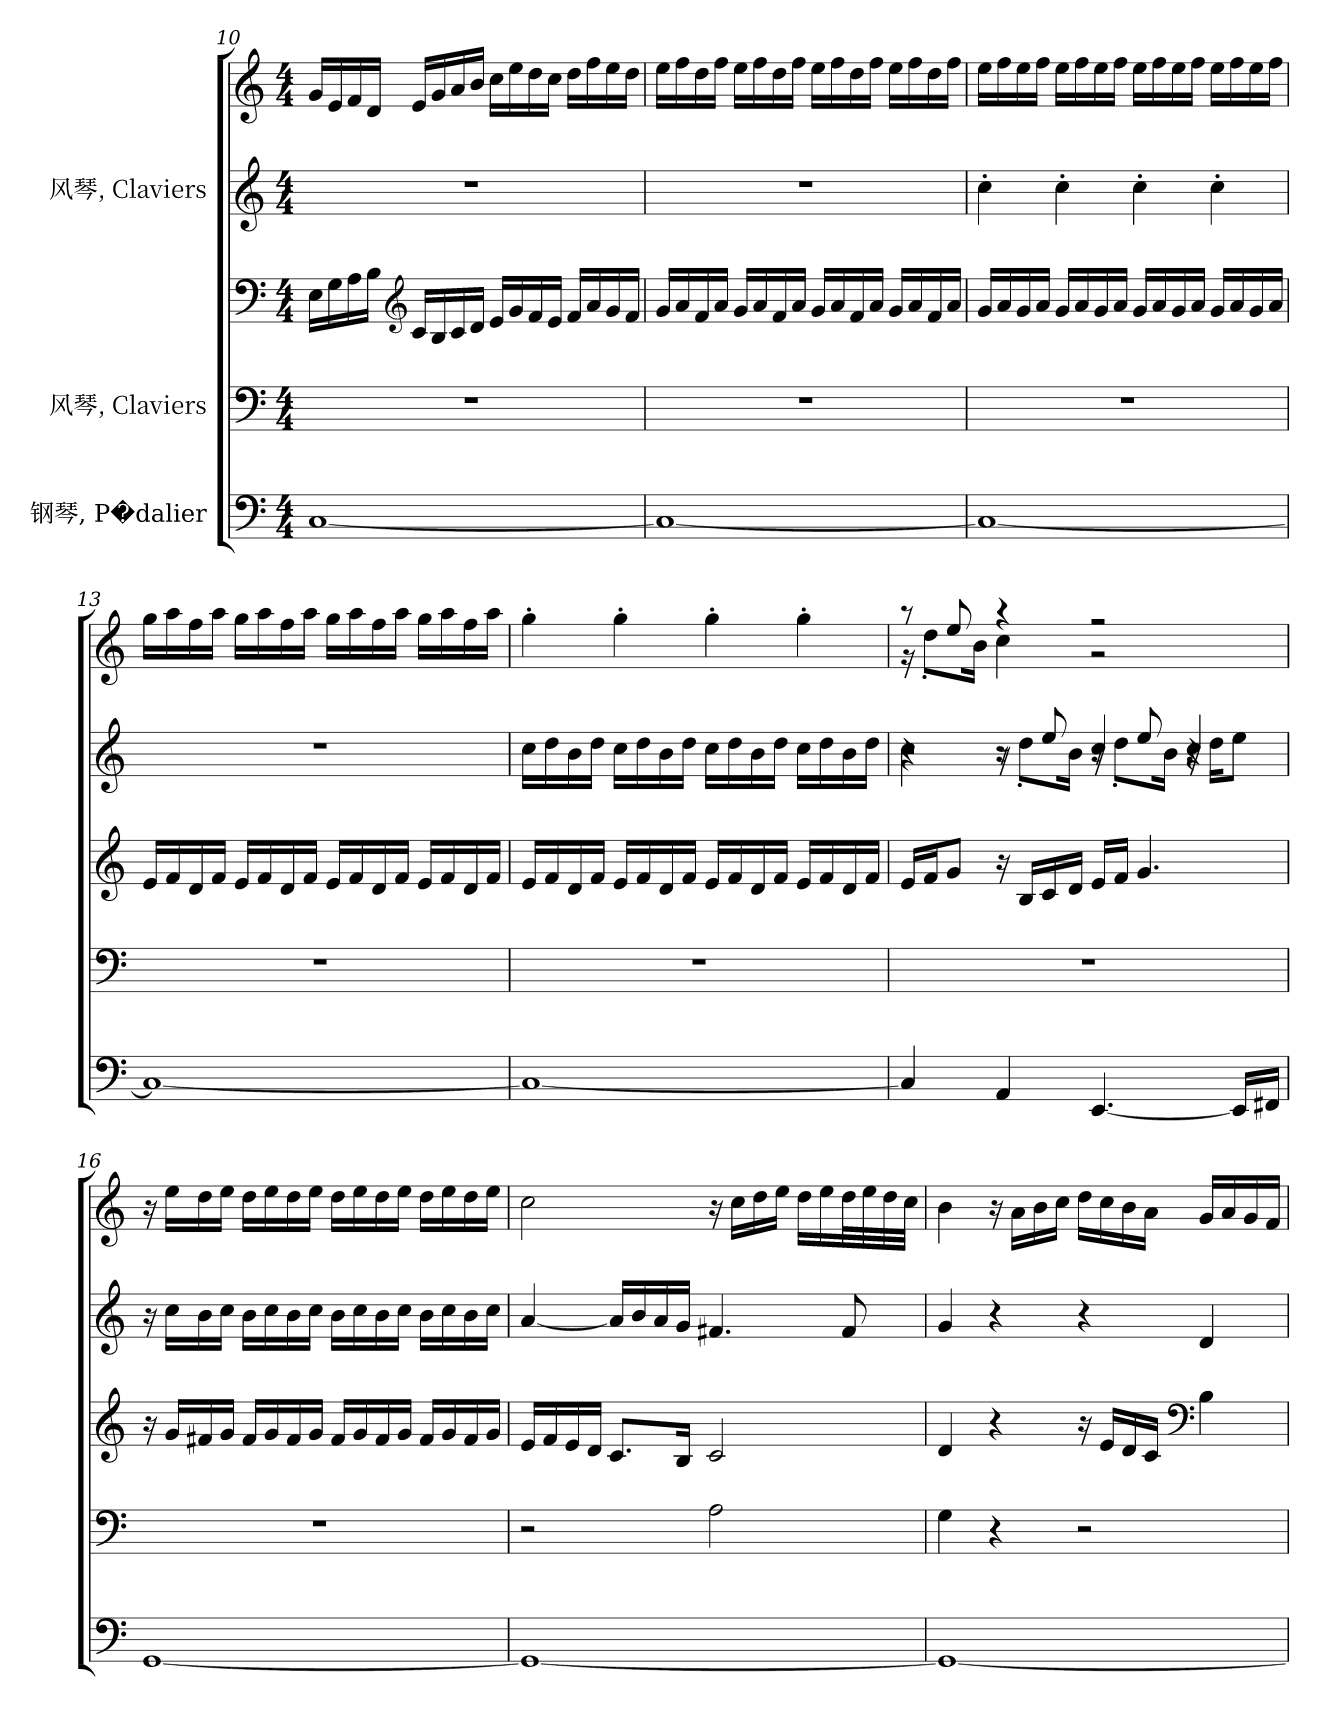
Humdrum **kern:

**kern	**kern	**kern	**kern	**kern
*part3	*part2	*part2	*part1	*part1
*staff5	*staff4	*staff3	*staff2	*staff1
*I"钢琴, P�dalier	*I"风琴, Claviers	*	*I"风琴, Claviers	*
*clefF4	*clefF4	*clefF4	*clefG2	*clefG2
*k[]	*k[]	*k[]	*k[]	*k[]
*M4/4	*M4/4	*M4/4	*M4/4	*M4/4
=10	=10	=10	=10	=10
[1C	1r	16E\LL	1r	16g/LL
.	.	16G\	.	16e/
.	.	16A\	.	16f/
.	.	16B\JJ	.	16d/JJ
*	*	*clefG2	*	*
.	.	16c/LL	.	16e/LL
.	.	16B/	.	16g/
.	.	16c/	.	16a/
.	.	16d/JJ	.	16b/JJ
.	.	16e/LL	.	16cc\LL
.	.	16g/	.	16ee\
.	.	16f/	.	16dd\
.	.	16e/JJ	.	16cc\JJ
.	.	16f/LL	.	16dd\LL
.	.	16a/	.	16ff\
.	.	16g/	.	16ee\
.	.	16f/JJ	.	16dd\JJ
!!LO:LB:g=z
=11	=11	=11	=11	=11
1C_	1r	16g/LL	1r	16ee\LL
.	.	16a/	.	16ff\
.	.	16f/	.	16dd\
.	.	16a/JJ	.	16ff\JJ
.	.	16g/LL	.	16ee\LL
.	.	16a/	.	16ff\
.	.	16f/	.	16dd\
.	.	16a/JJ	.	16ff\JJ
.	.	16g/LL	.	16ee\LL
.	.	16a/	.	16ff\
.	.	16f/	.	16dd\
.	.	16a/JJ	.	16ff\JJ
.	.	16g/LL	.	16ee\LL
.	.	16a/	.	16ff\
.	.	16f/	.	16dd\
.	.	16a/JJ	.	16ff\JJ
=12	=12	=12	=12	=12
1C_	1r	16g/LL	4cc'\	16ee\LL
.	.	16a/	.	16ff\
.	.	16g/	.	16ee\
.	.	16a/JJ	.	16ff\JJ
.	.	16g/LL	4cc'\	16ee\LL
.	.	16a/	.	16ff\
.	.	16g/	.	16ee\
.	.	16a/JJ	.	16ff\JJ
.	.	16g/LL	4cc'\	16ee\LL
.	.	16a/	.	16ff\
.	.	16g/	.	16ee\
.	.	16a/JJ	.	16ff\JJ
.	.	16g/LL	4cc'\	16ee\LL
.	.	16a/	.	16ff\
.	.	16g/	.	16ee\
.	.	16a/JJ	.	16ff\JJ
!!LO:PB:g=z
=13	=13	=13	=13	=13
1C_	1r	16e/LL	1r	16gg\LL
.	.	16f/	.	16aa\
.	.	16d/	.	16ff\
.	.	16f/JJ	.	16aa\JJ
.	.	16e/LL	.	16gg\LL
.	.	16f/	.	16aa\
.	.	16d/	.	16ff\
.	.	16f/JJ	.	16aa\JJ
.	.	16e/LL	.	16gg\LL
.	.	16f/	.	16aa\
.	.	16d/	.	16ff\
.	.	16f/JJ	.	16aa\JJ
.	.	16e/LL	.	16gg\LL
.	.	16f/	.	16aa\
.	.	16d/	.	16ff\
.	.	16f/JJ	.	16aa\JJ
=14	=14	=14	=14	=14
1C_	1r	16e/LL	16cc\LL	4gg'\
.	.	16f/	16dd\	.
.	.	16d/	16b\	.
.	.	16f/JJ	16dd\JJ	.
.	.	16e/LL	16cc\LL	4gg'\
.	.	16f/	16dd\	.
.	.	16d/	16b\	.
.	.	16f/JJ	16dd\JJ	.
.	.	16e/LL	16cc\LL	4gg'\
.	.	16f/	16dd\	.
.	.	16d/	16b\	.
.	.	16f/JJ	16dd\JJ	.
.	.	16e/LL	16cc\LL	4gg'\
.	.	16f/	16dd\	.
.	.	16d/	16b\	.
.	.	16f/JJ	16dd\JJ	.
!!LO:LB:g=z
=15	=15	=15	=15	=15
*	*	*	*^	*^
*	*	*	*	*^	*	*
4C/]	1r	16e/LL	2r	4cc\	4r	8r	16r
.	.	16f/J	.	.	.	.	8dd'\L
.	.	8g/J	.	.	.	8ee/	.
.	.	.	.	.	.	.	16b\Jk
4AA/	.	16r	.	16r	8r	4r	4cc\
.	.	16B/LL	.	8dd'\L	.	.	.
.	.	16c/	.	.	8ee/	.	.
.	.	16d/JJ	.	16b\Jk	.	.	.
[4.EE/	.	16e/LL	8r	16r	4cc/	2r	2r
.	.	16f/JJ	.	8dd'\L	.	.	.
.	.	4.g/	8ee/	.	.	.	.
.	.	.	.	16b\Jk	.	.	.
.	.	.	4r	16r	4cc/	.	.
.	.	.	.	16dd\KL	.	.	.
16EE/LL]	.	.	.	8ee\J	.	.	.
16FF#X/JJ	.	.	.	.	.	.	.
*	*	*	*v	*v	*v	*	*
*	*	*	*	*v	*v
=16	=16	=16	=16	=16
[1GG	1r	16r	16r	16r
.	.	16g/LL	16cc\LL	16ee\LL
.	.	16f#X/	16b\	16dd\
.	.	16g/JJ	16cc\JJ	16ee\JJ
.	.	16f#/LL	16b\LL	16dd\LL
.	.	16g/	16cc\	16ee\
.	.	16f#/	16b\	16dd\
.	.	16g/JJ	16cc\JJ	16ee\JJ
.	.	16f#/LL	16b\LL	16dd\LL
.	.	16g/	16cc\	16ee\
.	.	16f#/	16b\	16dd\
.	.	16g/JJ	16cc\JJ	16ee\JJ
.	.	16f#/LL	16b\LL	16dd\LL
.	.	16g/	16cc\	16ee\
.	.	16f#/	16b\	16dd\
.	.	16g/JJ	16cc\JJ	16ee\JJ
!!LO:PB:g=z
=17	=17	=17	=17	=17
1GG_	2r	16e/LL	[4a/	2cc\
.	.	16f/	.	.
.	.	16e/	.	.
.	.	16d/JJ	.	.
.	.	8.c/L	16a/LL]	.
.	.	.	16b/	.
.	.	.	16a/	.
.	.	16B/Jk	16g/JJ	.
.	2A\	2c/	4.f#X/	16r
.	.	.	.	16cc\LL
.	.	.	.	16dd\
.	.	.	.	16ee\JJ
.	.	.	.	16dd\LL
.	.	.	.	16ee\
.	.	.	8f#/	32dd\L
.	.	.	.	32ee\
.	.	.	.	32dd\
.	.	.	.	32cc\JJJ
=18	=18	=18	=18	=18
1GG_	4G\	4d/	4g/	4b\
.	4r	4r	4r	16r
.	.	.	.	16a\LL
.	.	.	.	16b\
.	.	.	.	16cc\JJ
.	2r	16r	4r	16dd\LL
.	.	16e/LL	.	16cc\
.	.	16d/	.	16b\
.	.	16c/JJ	.	16a\JJ
*	*	*clefF4	*	*
.	.	4B\	4d/	16g/LL
.	.	.	.	16a/
.	.	.	.	16g/
.	.	.	.	16f/JJ
=	=	=	=	=
*-	*-	*-	*-	*-
